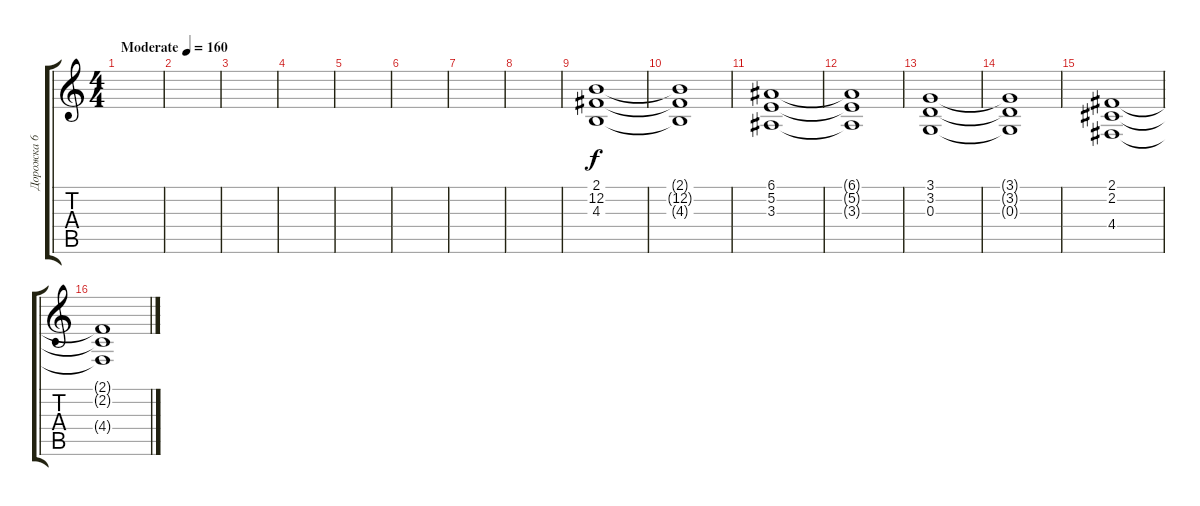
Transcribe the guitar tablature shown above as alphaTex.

\track ("Дорожка 6" "Дорожка 6") {instrument tremolostrings}
\staff {score tabs}
\tuning (E4 B3 G3 D3 A2 E2) {hide}
\ts (4 4)
\tempo (160 "Moderate")
\clef g2
\ks c
|
|
|
|
|
|
|
|
(2.1 12.2 4.3).1 |
(2.1{t} 12.2{t} 4.3{t}).1 |
(6.1 5.2 3.3).1 |
(6.1{t} 5.2{t} 3.3{t}).1 |
(3.1 3.2 0.3).1 |
(3.1{t} 3.2{t} 0.3{t}).1 |
(2.1 2.2 4.4).1 |
(2.1{t} 2.2{t} 4.4{t}).1
